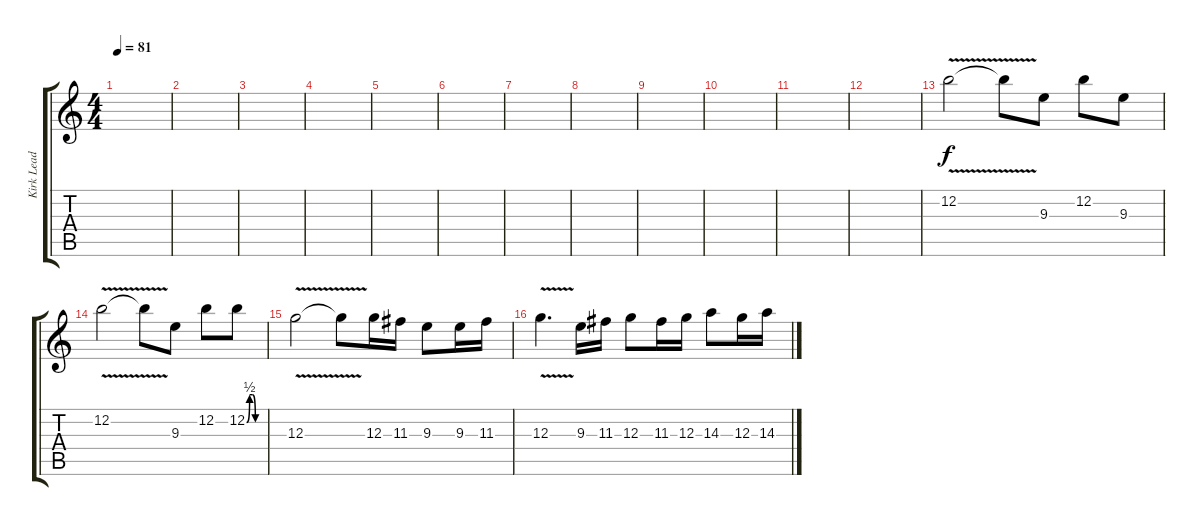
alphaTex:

\track ("Kirk Lead 2" "Kirk Lead ") {instrument distortionguitar}
\staff {score tabs}
\tuning (E4 B3 G3 D3 A2 E2) {hide}
\ts (4 4)
\tempo 81
\clef g2
\ks c
|
|
|
|
|
|
|
|
|
|
|
|
12.2{v}.2 12.2{t}.8 9.3.8 12.2.8 9.3.8 |
12.2{v}.2 12.2{t}.8 9.3.8 12.2.8 12.2{be (custom 0 0 10 2 20 2 30 0 60 0)}.8 |
12.3{v}.2 12.3{t}.8 12.3.16 11.3.16 9.3.8 9.3.16 11.3.16 |
12.3{v}.4{d} 9.3.16 11.3.16 12.3.8 11.3.16 12.3.16 14.3.8 12.3.16 14.3.16
